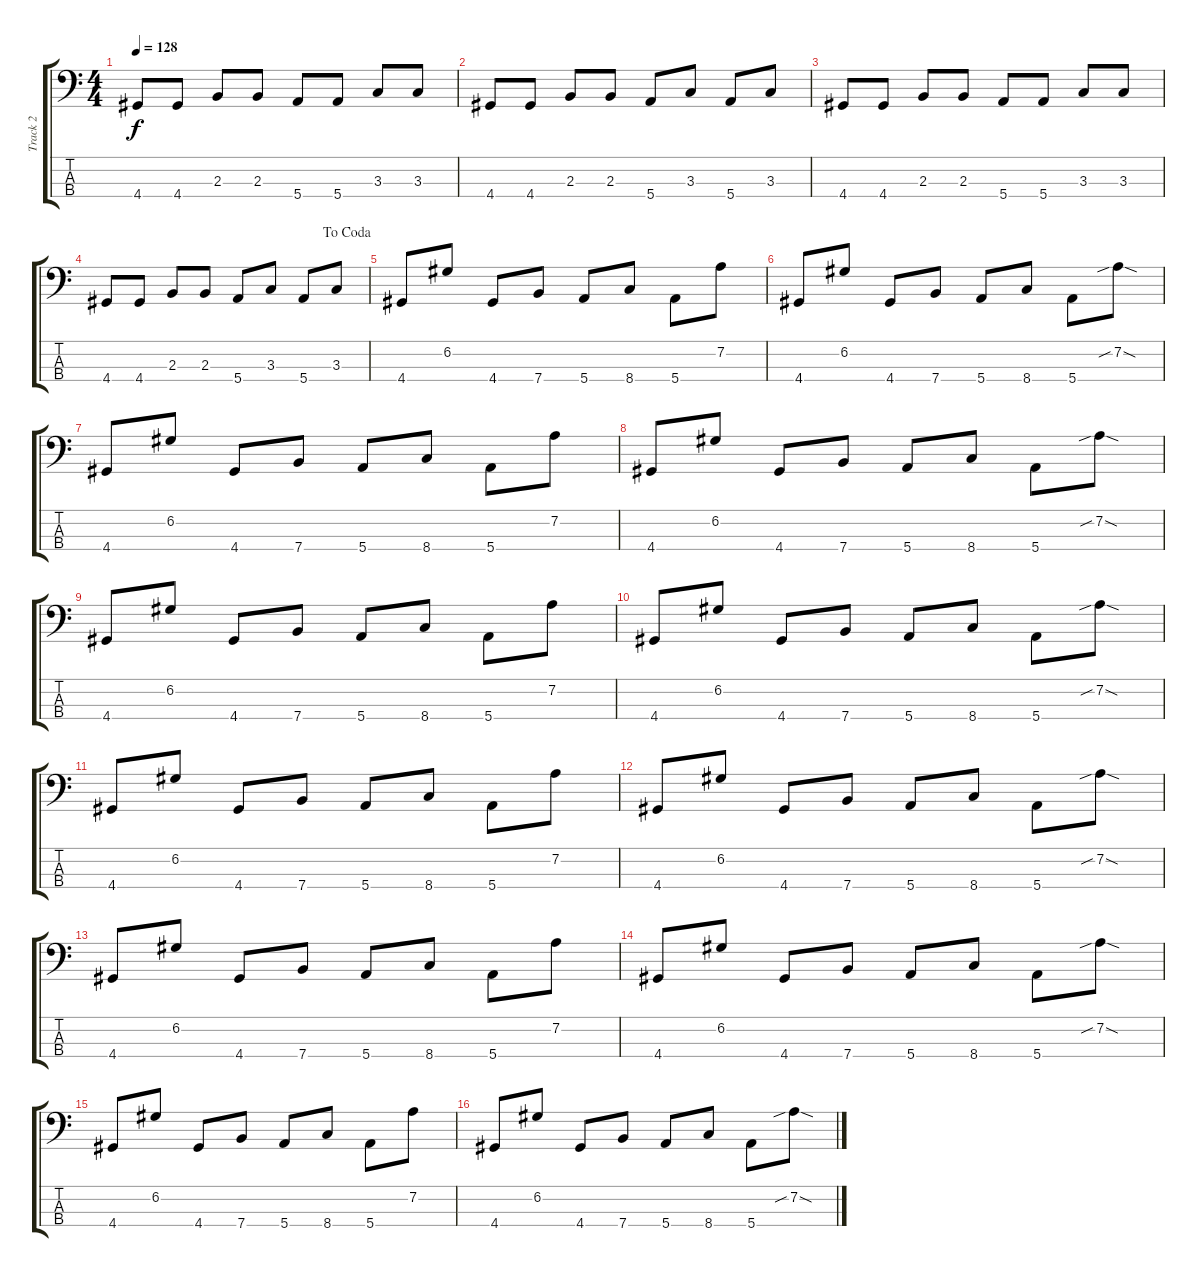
\track ("Track 2" "Track 2") {instrument electricbasspick}
\staff {score tabs}
\tuning (G2 D2 A1 E1) {hide}
\ts (4 4)
\tempo 128
\clef f4
\ks c
4.4.8{dy f} 4.4.8 2.3.8 2.3.8 5.4.8 5.4.8 3.3.8 3.3.8 |
4.4.8 4.4.8 2.3.8 2.3.8 5.4.8 3.3.8 5.4.8 3.3.8 |
4.4.8 4.4.8 2.3.8 2.3.8 5.4.8 5.4.8 3.3.8 3.3.8 |
\jump dacoda
4.4.8 4.4.8 2.3.8 2.3.8 5.4.8 3.3.8 5.4.8 3.3.8 |
4.4.8 6.2.8 4.4.8 7.4.8 5.4.8 8.4.8 5.4.8 7.2.8 |
4.4.8 6.2.8 4.4.8 7.4.8 5.4.8 8.4.8 5.4.8 7.2{sib sod}.8 |
4.4.8 6.2.8 4.4.8 7.4.8 5.4.8 8.4.8 5.4.8 7.2.8 |
4.4.8 6.2.8 4.4.8 7.4.8 5.4.8 8.4.8 5.4.8 7.2{sib sod}.8 |
4.4.8 6.2.8 4.4.8 7.4.8 5.4.8 8.4.8 5.4.8 7.2.8 |
4.4.8 6.2.8 4.4.8 7.4.8 5.4.8 8.4.8 5.4.8 7.2{sib sod}.8 |
4.4.8 6.2.8 4.4.8 7.4.8 5.4.8 8.4.8 5.4.8 7.2.8 |
4.4.8 6.2.8 4.4.8 7.4.8 5.4.8 8.4.8 5.4.8 7.2{sib sod}.8 |
4.4.8 6.2.8 4.4.8 7.4.8 5.4.8 8.4.8 5.4.8 7.2.8 |
4.4.8 6.2.8 4.4.8 7.4.8 5.4.8 8.4.8 5.4.8 7.2{sib sod}.8 |
4.4.8 6.2.8 4.4.8 7.4.8 5.4.8 8.4.8 5.4.8 7.2.8 |
4.4.8 6.2.8 4.4.8 7.4.8 5.4.8 8.4.8 5.4.8 7.2{sib sod}.8
